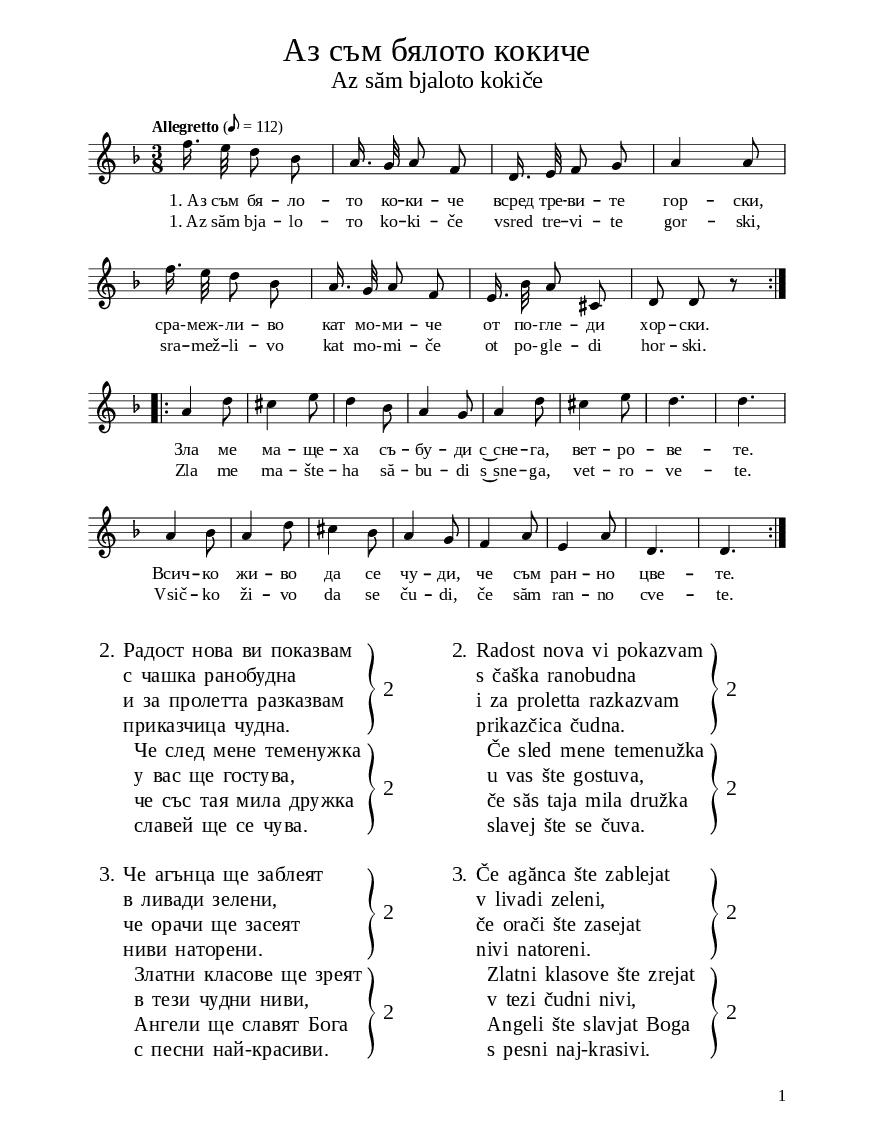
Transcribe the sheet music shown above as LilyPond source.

  \version "2.24.2"

% include paper part and global functions
\include "include/globals.ily"

"rightBraces047" = \markup {
  \column {
    % repeat braces
    \translate #'(0 . -3.1 )
    \right-brace #44

    \translate #'(0 . -5.2 )
    \right-brace #44

    \translate #'(0 . -7.6 )
    \right-brace #44

    \translate #'(0 . -5.2 )
    \right-brace #44

  }
  \column {
    % repeat numbers
    \translate #'(0 . -3.7 )
    2

    \translate #'(0 . -9.3 )
    2

    \translate #'(0 . -11.9 )
    2

    \translate #'(0 . -9.7 )
    2
  }
}

\bookpart {
  \label #'ref047
  \tocItem \markup "Аз съм бялото кокиче –  Az săm bjaloto kokiče"
  \include "include/bookpart-paper.ily"
  \score {
    \include "include/score-layout.ily"


    \new Voice \absolute  {
      \clef treble
      \key d \minor
      \time 3/8
      \tempoFunc "Allegretto" 8 "112"
      \autoBeamOff

      f''16. e''32 d''8 bes' | a'16. g'32 a'8 f' | d'16. e'32 f'8 g' | a'4 a'8 \break |
      f''16. e''32 d''8 bes' | a'16. g'32 a'8 f' | e'16. bes'32 a'8 cis' | d'8 d' r | \bar ":|." \break
      
        \bar ":|.|:"
        a'4 d''8 | cis''4 e''8 | d''4 bes'8 | a'4 g'8 | a'4 d''8 | cis''4 e''8 | d''4. |  d''4. \break | % 17
        a'4 bes'8 | a'4 d''8 | cis''4 bes'8 |  a'4 g'8 | f'4 a'8 | e'4 a'8 |  d'4. | d'4.
      \bar ":|." \break |
    }

    \addlyrics {
      "1. Аз" съм бя -- ло -- то ко -- ки -- че
      всред тре -- ви -- те гор -- ски,
      "сра-" -- "меж-" -- ли -- во кат "мо-" -- ми -- че
      от "по-" -- гле -- ди хор -- ски. Зла ме ма -- ще -- ха съ -- бу -- ди
      с~сне -- га, вет -- ро -- ве -- те.
      Всич -- ко жи -- во да се чу -- ди,
      че съм ран -- но цве -- те.}
  \addlyrics {
      "1. Az" săm bja -- lo -- то ko -- ki -- če
      vsred tre -- vi -- te gor -- ski,
      sra -- mež -- li -- vo kat "mo-" -- mi -- če
      ot "po-" -- gle -- di hor -- ski. Zla me ma -- šte -- ha să -- bu -- di
      s~sne -- ga, vet -- ro -- ve -- te.
      Vsič -- ko ži -- vo da se ču -- di,
      če săm ran -- no cve -- te.}
        \header {
          title = \titleFunc "Аз съм бялото кокиче" "Az săm bjaloto kokiče"
        }

        \midi{}

      } % score

      \markup \fontsize #bgCoupletFontSize {
        \hspace #1
        \override #`(baseline-skip . ,bgCoupletBaselineSkip)
        \column {
          \line {    2. Радост нова ви показвам }
          \line {   "   " с чашка ранобудна }
          \line {   "   " и за пролетта разказвам }
          \line {   "   " приказчица чудна. }

          \line {  "     " Че след мене теменужка  }
          \line {   "     " у вас ще гостува, }
          \line {   "     " че със тая мила дружка }
          \line {   "     " славей ще се чува. }

          \line { " " }
          \line { 3. Че агънца ще заблеят  }
          \line {   "   " в ливади зелени, }
          \line {   "   " че орачи ще засеят }
          \line {   "   " ниви наторени. }

          \line { "     " Златни класове ще зреят  }
          \line {   "     " в тези чудни ниви, }
          \line {   "     " Ангели ще славят Бога }
          \line {   "     " с песни най-красиви. }
        }  \"rightBraces047"

        \hspace #5
        \override #`(baseline-skip . ,bgCoupletBaselineSkip)
       \column {
          \line {    2. Radost nova vi pokazvam }
          \line {   "   " s čaška ranobudna }
          \line {   "   " i za proletta razkazvam }
          \line {   "   " prikazčica čudna. }

          \line {  "     " Če sled mene temenužka  }
          \line {   "     " u vas šte gostuva, }
          \line {   "     " če săs taja mila družka }
          \line {   "     " slavej šte se čuva. }

          \line { " " }
          \line { 3. Če agănca šte zablejat  }
          \line {   "   " v livadi zeleni, }
          \line {   "   " če orači šte zasejat }
          \line {   "   " nivi natoreni. }

          \line { "     " Zlatni klasove šte zrejat  }
          \line {   "     " v tezi čudni nivi, }
          \line {   "     " Angeli šte slavjat Boga }
          \line {   "     " s pesni naj-krasivi. }
        }   \"rightBraces047" %column
      }  % markup

      \pageBreak

      % include foreign translation(s) of the song
      \version "2.24.2"

\markup \fill-line { \fontsize #deTitleFontSize " Ich bin das weiße Schneeglöckchen" }
\markup \null
\markup \null
\markup \fontsize #deCoupletFontSize {
  \hspace #10
  \override #`(baseline-skip . ,deCoupletBaselineSkip)

  \column {
    \line {1. Ich bin das weiße Schneeglöckchen}

    \line { "   "inmitten der Gräser des Waldes,}

    \line { "   "schüchtern wie ein junges Mädchen }

    \line { "   "unter den Blicken der Menschen. }

    \line { "     "Die böse Stiefmutter hat mich geweckt, }

    \line { "     "mit dem Schnee und mit dem Wind. }

    \line { "     "Alles Lebendige wundert sich, }

    \line { "     "dass ich eine frühe Blume bin.}

    \line { "   " }

    \line { 2. Neue Freude zeige ich euch}

    \line { "   "mit einem früh erwachten Glöckchen,}

    \line { "   "und erzähle über den Frühling}

    \line { "   "ein wunderbares Märchen,}

    \line { "     "Dass nach mir das Veilchen}

    \line { "     "bei euch Gast sein wird, }

    \line { "     "und dass man mit dieser lieben Freundin}

    \line { "     "die Nachtigall hören wird.}
    \line { "   " }

    \line { 3. Dass Lämmer blöken werden}

    \line { "   "auf grünen Weiden, }

    \line { "   "die Bauern werden }

    \line { "   "die gedüngten Felder säen.}

    \line { "     "Goldene Ähren werden reifen,}

    \line { "     "auf diesen wunderbaren Feldern.}

    \line { "     "Engel werden Gott lobpreisen }

    \line { "     "mit den allerschönsten Liedern.}
  }
}


    } % bookpart
